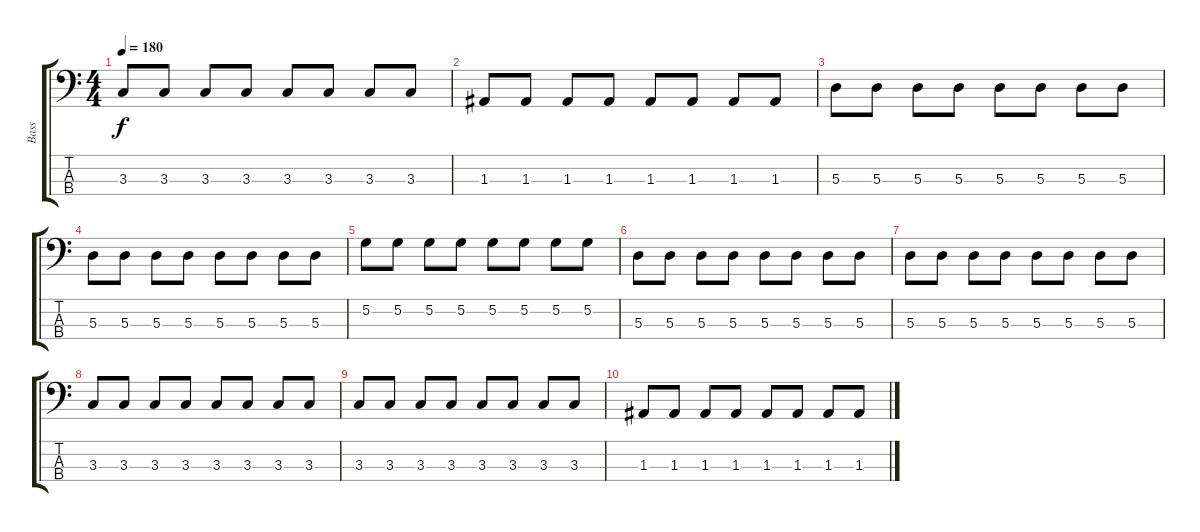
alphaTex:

\track ("Bass" "Bass") {instrument electricbasspick}
\staff {score tabs}
\tuning (G2 D2 A1 E1) {hide}
\ts (4 4)
\tempo 180
\clef f4
\ks c
3.3.8{dy f} 3.3.8 3.3.8 3.3.8 3.3.8 3.3.8 3.3.8 3.3.8 |
1.3.8 1.3.8 1.3.8 1.3.8 1.3.8 1.3.8 1.3.8 1.3.8 |
5.3.8 5.3.8 5.3.8 5.3.8 5.3.8 5.3.8 5.3.8 5.3.8 |
5.3.8 5.3.8 5.3.8 5.3.8 5.3.8 5.3.8 5.3.8 5.3.8 |
5.2.8 5.2.8 5.2.8 5.2.8 5.2.8 5.2.8 5.2.8 5.2.8 |
5.3.8 5.3.8 5.3.8 5.3.8 5.3.8 5.3.8 5.3.8 5.3.8 |
5.3.8 5.3.8 5.3.8 5.3.8 5.3.8 5.3.8 5.3.8 5.3.8 |
3.3.8 3.3.8 3.3.8 3.3.8 3.3.8 3.3.8 3.3.8 3.3.8 |
3.3.8 3.3.8 3.3.8 3.3.8 3.3.8 3.3.8 3.3.8 3.3.8 |
1.3.8 1.3.8 1.3.8 1.3.8 1.3.8 1.3.8 1.3.8 1.3.8
